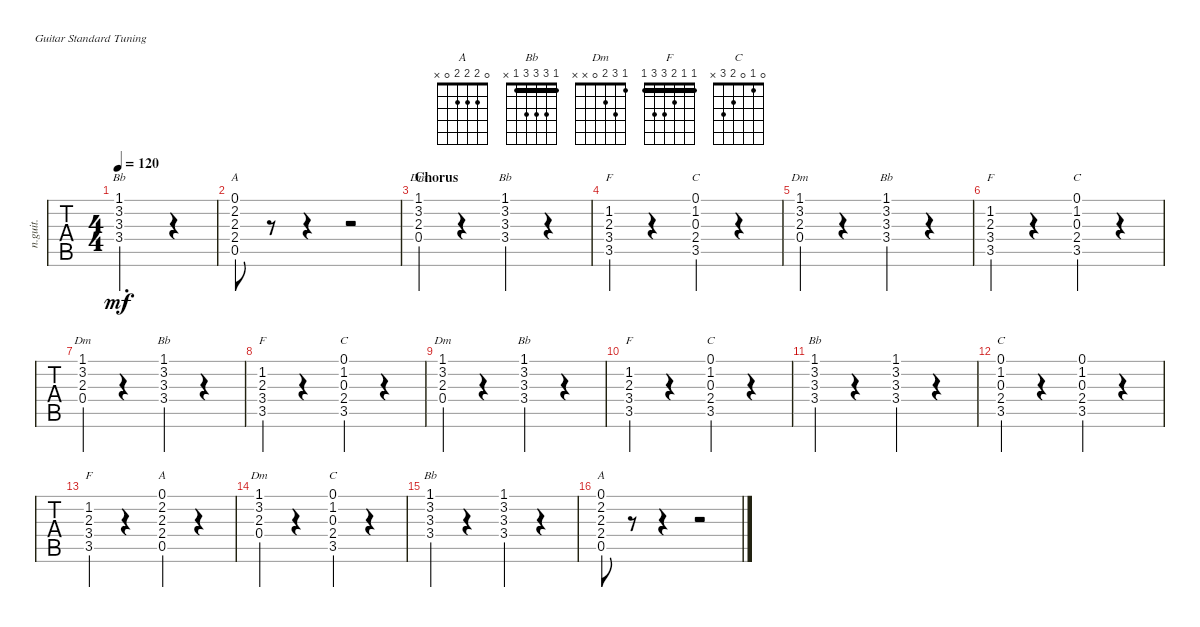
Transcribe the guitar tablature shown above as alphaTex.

\defaultSystemsLayout 4
\bracketExtendMode nobrackets
\track ("Guitar L2" "n.guit.") {instrument acousticguitarnylon}
\staff {tabs}
\tuning (E4 B3 G3 D3 A2 E2)
\chord ("A" 0 2 2 2 0 x)
\chord ("Bb" 1 3 3 3 1 x)
\chord ("Dm" 1 3 2 0 x x)
\chord ("Bb" 1 3 3 3 1 x) {barre 1}
\chord ("F" 1 1 2 3 3 1) {barre (1 1)}
\chord ("C" 0 1 0 2 3 x)
\ts (4 4)
\tempo 120
\clef g2
\ks f
(3.4{acc forcenatural} 3.3{acc b} 1.1{acc forcenatural} 3.2{acc forcenatural}).2{d ch "Bb" dy mf beam Up} r.4 |
(2.4{acc forcenatural} 0.1{acc forcenatural} 2.2{acc #} 2.3{acc forcenatural} 0.5{acc forcenatural}).8{ch "A" beam Up} r.8 r.4 r.2 |
\section ("" "Chorus")
(0.4{acc forcenatural} 1.1{acc forcenatural} 3.2{acc forcenatural} 2.3{acc forcenatural}).4{ch "Dm" beam Up} r.4 (3.4{acc forcenatural} 3.3{acc b} 3.2{acc forcenatural} 1.1{acc forcenatural}).4{ch "Bb" beam Up} r.4 |
(3.5{acc forcenatural} 3.4{acc forcenatural} 2.3{acc forcenatural} 1.2{acc forcenatural}).4{ch "F"} r.4 (3.5{acc forcenatural} 2.4{acc forcenatural} 0.3{acc forcenatural} 1.2{acc forcenatural} 0.1{acc forcenatural}).4{ch "C"} r.4 |
(0.4{acc forcenatural} 1.1{acc forcenatural} 3.2{acc forcenatural} 2.3{acc forcenatural}).4{ch "Dm" beam Up} r.4 (3.4{acc forcenatural} 3.3{acc b} 3.2{acc forcenatural} 1.1{acc forcenatural}).4{ch "Bb" beam Up} r.4 |
(3.5{acc forcenatural} 3.4{acc forcenatural} 2.3{acc forcenatural} 1.2{acc forcenatural}).4{ch "F"} r.4 (3.5{acc forcenatural} 2.4{acc forcenatural} 0.3{acc forcenatural} 1.2{acc forcenatural} 0.1{acc forcenatural}).4{ch "C"} r.4 |
(0.4{acc forcenatural} 1.1{acc forcenatural} 3.2{acc forcenatural} 2.3{acc forcenatural}).4{ch "Dm" beam Up} r.4 (3.4{acc forcenatural} 3.3{acc b} 3.2{acc forcenatural} 1.1{acc forcenatural}).4{ch "Bb" beam Up} r.4 |
(3.5{acc forcenatural} 3.4{acc forcenatural} 2.3{acc forcenatural} 1.2{acc forcenatural}).4{ch "F"} r.4 (3.5{acc forcenatural} 2.4{acc forcenatural} 0.3{acc forcenatural} 1.2{acc forcenatural} 0.1{acc forcenatural}).4{ch "C"} r.4 |
(0.4{acc forcenatural} 1.1{acc forcenatural} 3.2{acc forcenatural} 2.3{acc forcenatural}).4{ch "Dm" beam Up} r.4 (3.4{acc forcenatural} 3.3{acc b} 3.2{acc forcenatural} 1.1{acc forcenatural}).4{ch "Bb" beam Up} r.4 |
(3.5{acc forcenatural} 3.4{acc forcenatural} 2.3{acc forcenatural} 1.2{acc forcenatural}).4{ch "F"} r.4 (3.5{acc forcenatural} 2.4{acc forcenatural} 0.3{acc forcenatural} 1.2{acc forcenatural} 0.1{acc forcenatural}).4{ch "C"} r.4 |
(3.4{acc forcenatural} 3.3{acc b} 3.2{acc forcenatural} 1.1{acc forcenatural}).4{ch "Bb" beam Up} r.4 (3.4{acc forcenatural} 3.3{acc b} 3.2{acc forcenatural} 1.1{acc forcenatural}).4{beam Up} r.4 |
(3.5{acc forcenatural} 2.4{acc forcenatural} 0.3{acc forcenatural} 1.2{acc forcenatural} 0.1{acc forcenatural}).4{ch "C"} r.4 (3.5{acc forcenatural} 2.4{acc forcenatural} 0.3{acc forcenatural} 1.2{acc forcenatural} 0.1{acc forcenatural}).4 r.4 |
(3.5{acc forcenatural} 3.4{acc forcenatural} 2.3{acc forcenatural} 1.2{acc forcenatural}).4{ch "F"} r.4 (2.4{acc forcenatural} 0.1{acc forcenatural} 2.2{acc #} 2.3{acc forcenatural} 0.5{acc forcenatural}).4{ch "A" beam Up} r.4 |
(0.4{acc forcenatural} 1.1{acc forcenatural} 3.2{acc forcenatural} 2.3{acc forcenatural}).4{ch "Dm" beam Up} r.4 (3.5{acc forcenatural} 2.4{acc forcenatural} 0.3{acc forcenatural} 1.2{acc forcenatural} 0.1{acc forcenatural}).4{ch "C"} r.4 |
(3.4{acc forcenatural} 3.3{acc b} 3.2{acc forcenatural} 1.1{acc forcenatural}).4{ch "Bb" beam Up} r.4 (3.4{acc forcenatural} 3.3{acc b} 3.2{acc forcenatural} 1.1{acc forcenatural}).4{beam Up} r.4 |
(2.4{acc forcenatural} 0.1{acc forcenatural} 2.2{acc #} 2.3{acc forcenatural} 0.5{acc forcenatural}).8{ch "A" beam Up} r.8 r.4 r.2
